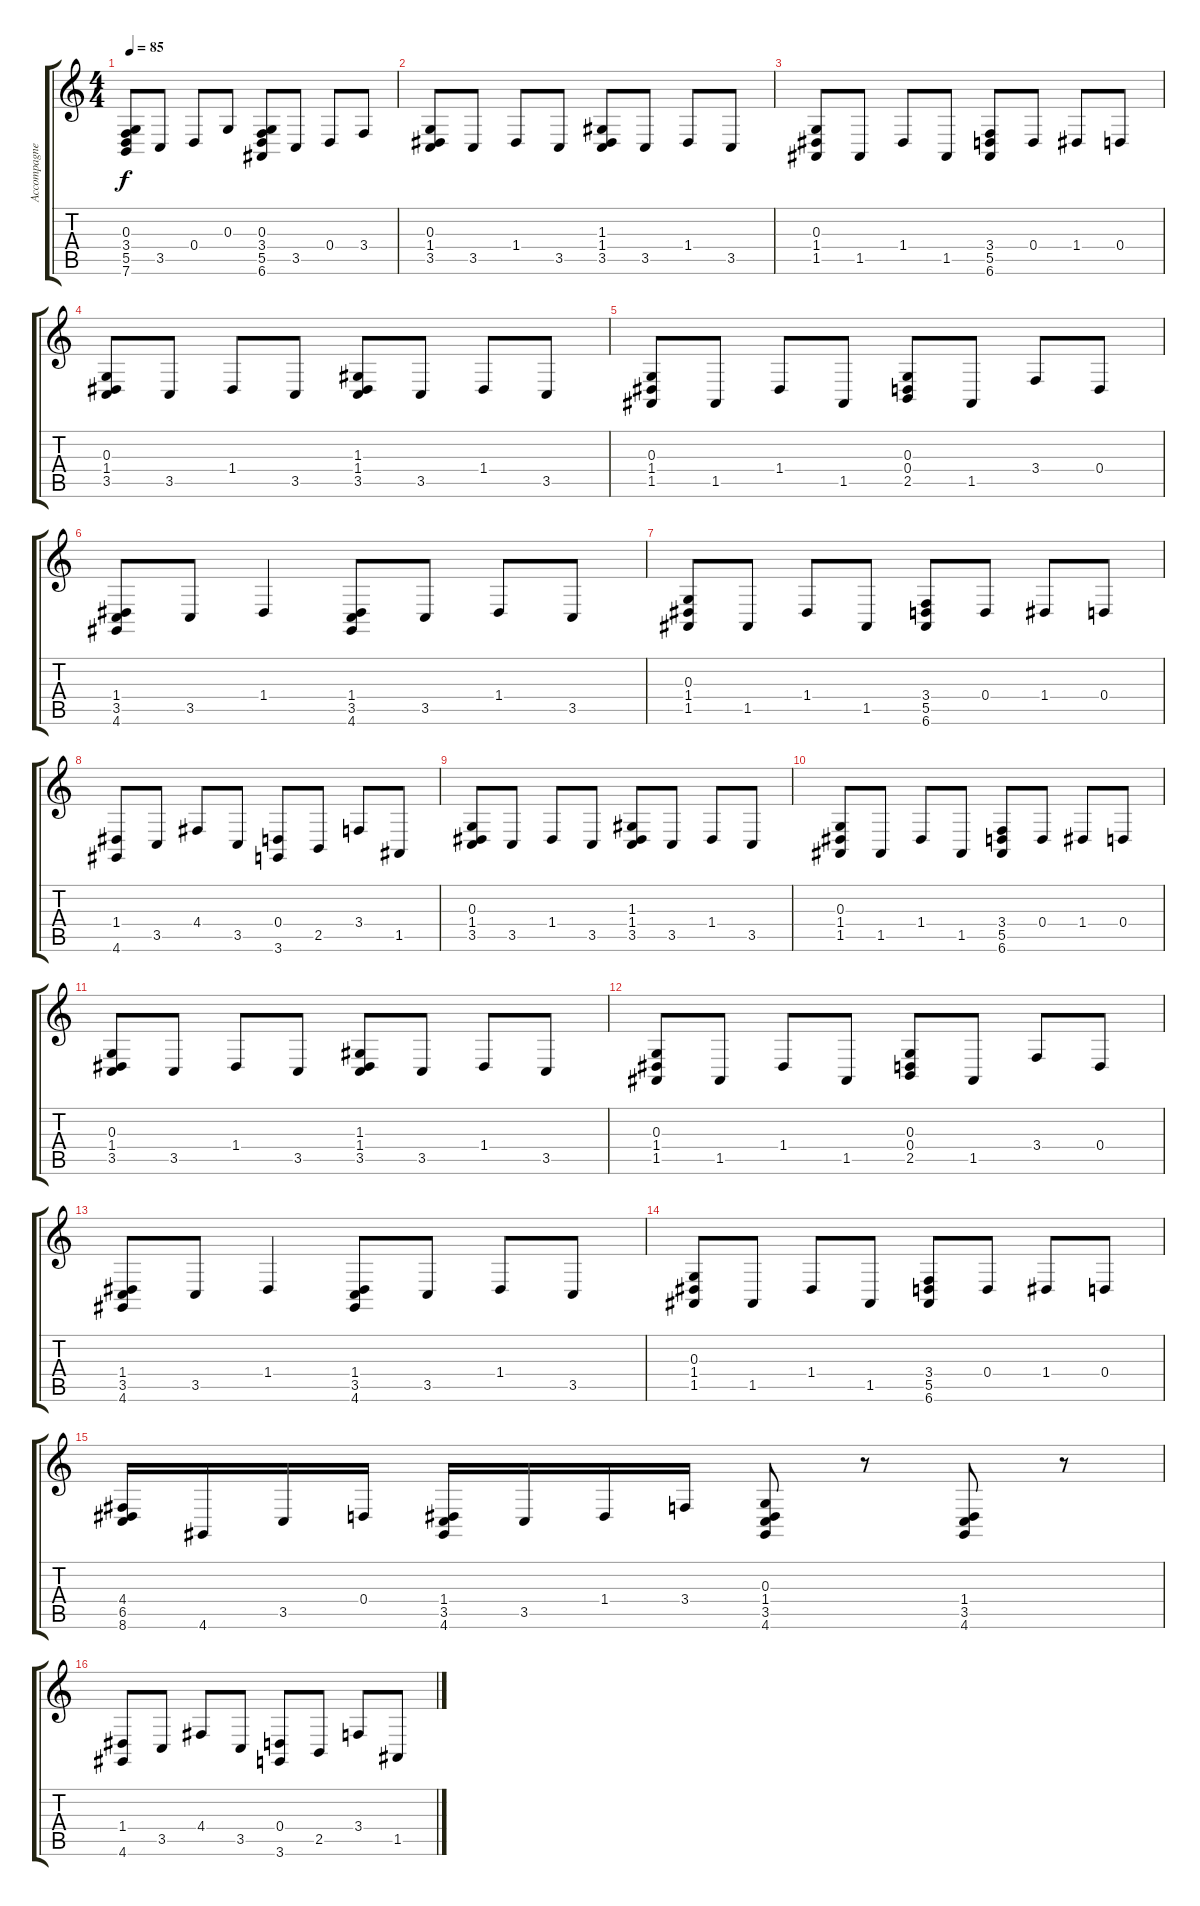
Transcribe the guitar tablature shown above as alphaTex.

\track ("Accompagnement" "Accompagne") {instrument orchestrahit}
\staff {score tabs}
\tuning (E4 B3 G3 D3 A2 E2) {hide}
\ts (4 4)
\tempo 85
\clef g2
\ks c
(0.3 3.4 5.5 7.6).8{dy f} 3.5.8 0.4.8 0.3.8 (0.3 3.4 5.5 6.6).8 3.5.8 0.4.8 3.4.8 |
(0.3 1.4 3.5).8 3.5.8 1.4.8 3.5.8 (1.3 1.4 3.5).8 3.5.8 1.4.8 3.5.8 |
(0.3 1.4 1.5).8 1.5.8 1.4.8 1.5.8 (3.4 5.5 6.6).8 0.4.8 1.4.8 0.4.8 |
(0.3 1.4 3.5).8 3.5.8 1.4.8 3.5.8 (1.3 1.4 3.5).8 3.5.8 1.4.8 3.5.8 |
(0.3 1.4 1.5).8 1.5.8 1.4.8 1.5.8 (0.3 0.4 2.5).8 1.5.8 3.4.8 0.4.8 |
(1.4 3.5 4.6).8 3.5.8 1.4.4 (1.4 3.5 4.6).8 3.5.8 1.4.8 3.5.8 |
(0.3 1.4 1.5).8 1.5.8 1.4.8 1.5.8 (3.4 5.5 6.6).8 0.4.8 1.4.8 0.4.8 |
(1.4 4.6).8 3.5.8 4.4.8 3.5.8 (0.4 3.6).8 2.5.8 3.4.8 1.5.8 |
(0.3 1.4 3.5).8 3.5.8 1.4.8 3.5.8 (1.3 1.4 3.5).8 3.5.8 1.4.8 3.5.8 |
(0.3 1.4 1.5).8 1.5.8 1.4.8 1.5.8 (3.4 5.5 6.6).8 0.4.8 1.4.8 0.4.8 |
(0.3 1.4 3.5).8 3.5.8 1.4.8 3.5.8 (1.3 1.4 3.5).8 3.5.8 1.4.8 3.5.8 |
(0.3 1.4 1.5).8 1.5.8 1.4.8 1.5.8 (0.3 0.4 2.5).8 1.5.8 3.4.8 0.4.8 |
(1.4 3.5 4.6).8 3.5.8 1.4.4 (1.4 3.5 4.6).8 3.5.8 1.4.8 3.5.8 |
(0.3 1.4 1.5).8 1.5.8 1.4.8 1.5.8 (3.4 5.5 6.6).8 0.4.8 1.4.8 0.4.8 |
(4.4 6.5 8.6).16 4.6.16 3.5.16 0.4.16 (1.4 3.5 4.6).16 3.5.16 1.4.16 3.4.16 (0.3 1.4 3.5 4.6).8 r.8 (1.4 3.5 4.6).8 r.8 |
(1.4 4.6).8 3.5.8 4.4.8 3.5.8 (0.4 3.6).8 2.5.8 3.4.8 1.5.8
